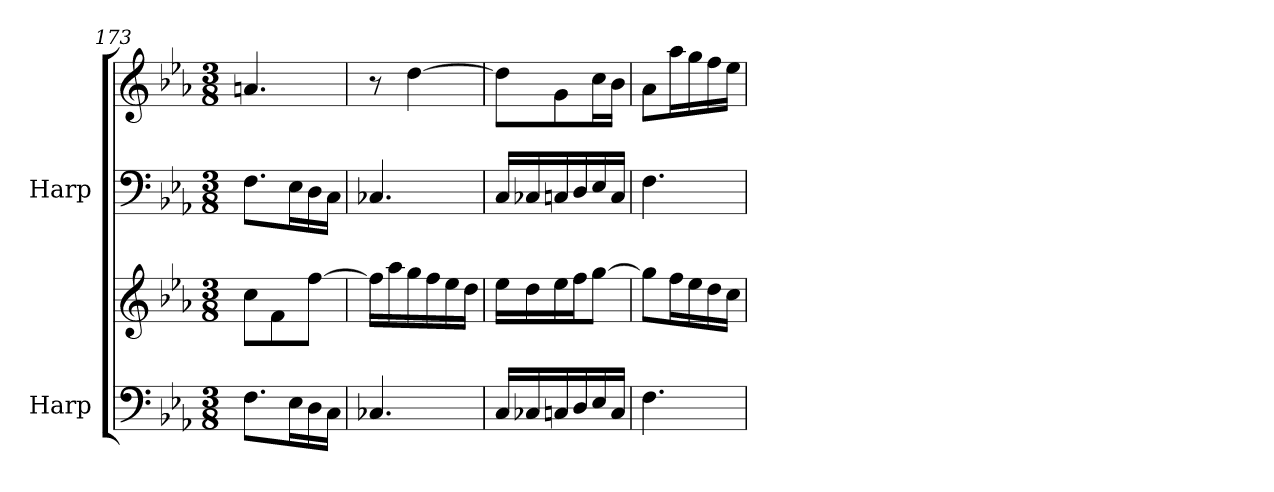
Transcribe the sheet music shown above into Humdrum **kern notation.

**kern	**kern	**kern	**kern
*part2	*part2	*part1	*part1
*staff4	*staff3	*staff2	*staff1
*I"Harp	*	*I"Harp	*
*I'Hp	*	*I'Hp	*
*clefF4	*clefG2	*clefF4	*clefG2
*k[b-e-a-]	*k[b-e-a-]	*k[b-e-a-]	*k[b-e-a-]
*M3/8	*M3/8	*M3/8	*M3/8
=173	=173	=173	=173
8.F\L	8cc\L	8.F\L	4.an/
.	8f\	.	.
16E-\L	.	16E-\L	.
16D\	[8ff\J	16D\	.
16C\JJ	.	16C\JJ	.
=174	=174	=174	=174
4.C-X/	16ff\LL]	4.C-X/	8r
.	16aa-\	.	.
.	16gg\	.	[4dd\
.	16ff\	.	.
.	16ee-\	.	.
.	16dd\JJ	.	.
=175	=175	=175	=175
16C/LL	16ee-\LL	16C/LL	8dd\L]
16C-X/	16dd\	16C-X/	.
16Cn/	16ee-\	16Cn/	8g\
16D/	16ff\J	16D/	.
16E-/	[8gg\J	16E-/	16cc\L
16C/JJ	.	16C/JJ	16b-\JJ
=176	=176	=176	=176
4.F\	8gg\L]	4.F\	8a-\L
.	16ff\L	.	16aa-\L
.	16ee-\	.	16gg\
.	16dd\	.	16ff\
.	16cc\JJ	.	16ee-\JJ
=	=	=	=
*-	*-	*-	*-
